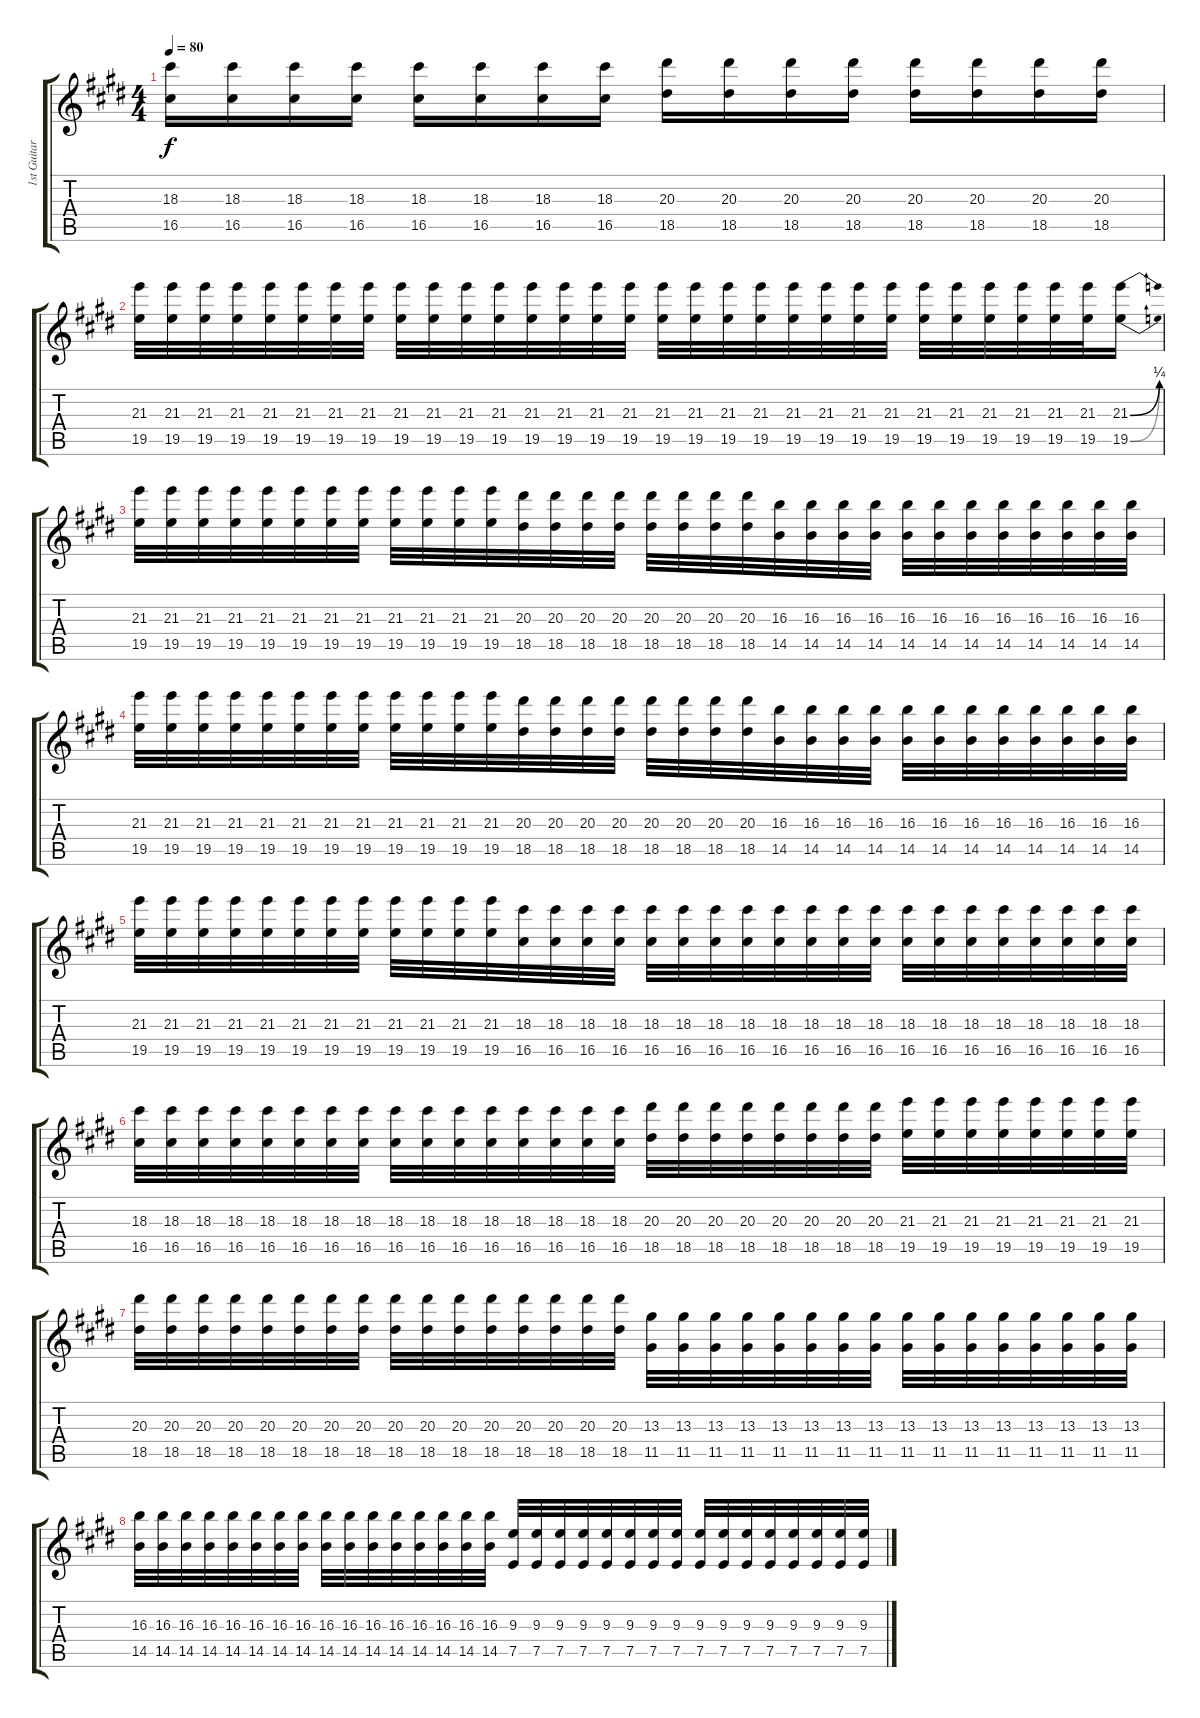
\track ("1st Guitar" "1st Guitar") {instrument overdrivenguitar}
\staff {score tabs}
\tuning (E4 B3 G3 D3 A2 E2) {hide}
\ts (4 4)
\tempo 80
\clef g2
\ks e
(18.3 16.5).16{dy f} (18.3 16.5).16 (18.3 16.5).16 (18.3 16.5).16 (18.3 16.5).16 (18.3 16.5).16 (18.3 16.5).16 (18.3 16.5).16 (20.3 18.5).16 (20.3 18.5).16 (20.3 18.5).16 (20.3 18.5).16 (20.3 18.5).16 (20.3 18.5).16 (20.3 18.5).16 (20.3 18.5).16 |
(21.3 19.5).32 (21.3 19.5).32 (21.3 19.5).32 (21.3 19.5).32 (21.3 19.5).32 (21.3 19.5).32 (21.3 19.5).32 (21.3 19.5).32 (21.3 19.5).32 (21.3 19.5).32 (21.3 19.5).32 (21.3 19.5).32 (21.3 19.5).32 (21.3 19.5).32 (21.3 19.5).32 (21.3 19.5).32 (21.3 19.5).32 (21.3 19.5).32 (21.3 19.5).32 (21.3 19.5).32 (21.3 19.5).32 (21.3 19.5).32 (21.3 19.5).32 (21.3 19.5).32 (21.3 19.5).32 (21.3 19.5).32 (21.3 19.5).32 (21.3 19.5).32 (21.3 19.5).32 (21.3 19.5).32 (21.3{be (bend 0 0 60 1)} 19.5{be (bend 0 0 60 1)}).16 |
(21.3 19.5).32 (21.3 19.5).32 (21.3 19.5).32 (21.3 19.5).32 (21.3 19.5).32 (21.3 19.5).32 (21.3 19.5).32 (21.3 19.5).32 (21.3 19.5).32 (21.3 19.5).32 (21.3 19.5).32 (21.3 19.5).32 (20.3 18.5).32 (20.3 18.5).32 (20.3 18.5).32 (20.3 18.5).32 (20.3 18.5).32 (20.3 18.5).32 (20.3 18.5).32 (20.3 18.5).32 (16.3 14.5).32 (16.3 14.5).32 (16.3 14.5).32 (16.3 14.5).32 (16.3 14.5).32 (16.3 14.5).32 (16.3 14.5).32 (16.3 14.5).32 (16.3 14.5).32 (16.3 14.5).32 (16.3 14.5).32 (16.3 14.5).32 |
(21.3 19.5).32 (21.3 19.5).32 (21.3 19.5).32 (21.3 19.5).32 (21.3 19.5).32 (21.3 19.5).32 (21.3 19.5).32 (21.3 19.5).32 (21.3 19.5).32 (21.3 19.5).32 (21.3 19.5).32 (21.3 19.5).32 (20.3 18.5).32 (20.3 18.5).32 (20.3 18.5).32 (20.3 18.5).32 (20.3 18.5).32 (20.3 18.5).32 (20.3 18.5).32 (20.3 18.5).32 (16.3 14.5).32 (16.3 14.5).32 (16.3 14.5).32 (16.3 14.5).32 (16.3 14.5).32 (16.3 14.5).32 (16.3 14.5).32 (16.3 14.5).32 (16.3 14.5).32 (16.3 14.5).32 (16.3 14.5).32 (16.3 14.5).32 |
(21.3 19.5).32 (21.3 19.5).32 (21.3 19.5).32 (21.3 19.5).32 (21.3 19.5).32 (21.3 19.5).32 (21.3 19.5).32 (21.3 19.5).32 (21.3 19.5).32 (21.3 19.5).32 (21.3 19.5).32 (21.3 19.5).32 (18.3 16.5).32 (18.3 16.5).32 (18.3 16.5).32 (18.3 16.5).32 (18.3 16.5).32 (18.3 16.5).32 (18.3 16.5).32 (18.3 16.5).32 (18.3 16.5).32 (18.3 16.5).32 (18.3 16.5).32 (18.3 16.5).32 (18.3 16.5).32 (18.3 16.5).32 (18.3 16.5).32 (18.3 16.5).32 (18.3 16.5).32 (18.3 16.5).32 (18.3 16.5).32 (18.3 16.5).32 |
(18.3 16.5).32 (18.3 16.5).32 (18.3 16.5).32 (18.3 16.5).32 (18.3 16.5).32 (18.3 16.5).32 (18.3 16.5).32 (18.3 16.5).32 (18.3 16.5).32 (18.3 16.5).32 (18.3 16.5).32 (18.3 16.5).32 (18.3 16.5).32 (18.3 16.5).32 (18.3 16.5).32 (18.3 16.5).32 (20.3 18.5).32 (20.3 18.5).32 (20.3 18.5).32 (20.3 18.5).32 (20.3 18.5).32 (20.3 18.5).32 (20.3 18.5).32 (20.3 18.5).32 (21.3 19.5).32 (21.3 19.5).32 (21.3 19.5).32 (21.3 19.5).32 (21.3 19.5).32 (21.3 19.5).32 (21.3 19.5).32 (21.3 19.5).32 |
(20.3 18.5).32 (20.3 18.5).32 (20.3 18.5).32 (20.3 18.5).32 (20.3 18.5).32 (20.3 18.5).32 (20.3 18.5).32 (20.3 18.5).32 (20.3 18.5).32 (20.3 18.5).32 (20.3 18.5).32 (20.3 18.5).32 (20.3 18.5).32 (20.3 18.5).32 (20.3 18.5).32 (20.3 18.5).32 (13.3 11.5).32 (13.3 11.5).32 (13.3 11.5).32 (13.3 11.5).32 (13.3 11.5).32 (13.3 11.5).32 (13.3 11.5).32 (13.3 11.5).32 (13.3 11.5).32 (13.3 11.5).32 (13.3 11.5).32 (13.3 11.5).32 (13.3 11.5).32 (13.3 11.5).32 (13.3 11.5).32 (13.3 11.5).32 |
(16.3 14.5).32 (16.3 14.5).32 (16.3 14.5).32 (16.3 14.5).32 (16.3 14.5).32 (16.3 14.5).32 (16.3 14.5).32 (16.3 14.5).32 (16.3 14.5).32 (16.3 14.5).32 (16.3 14.5).32 (16.3 14.5).32 (16.3 14.5).32 (16.3 14.5).32 (16.3 14.5).32 (16.3 14.5).32 (9.3 7.5).32 (9.3 7.5).32 (9.3 7.5).32 (9.3 7.5).32 (9.3 7.5).32 (9.3 7.5).32 (9.3 7.5).32 (9.3 7.5).32 (9.3 7.5).32 (9.3 7.5).32 (9.3 7.5).32 (9.3 7.5).32 (9.3 7.5).32 (9.3 7.5).32 (9.3 7.5).32 (9.3 7.5).32
